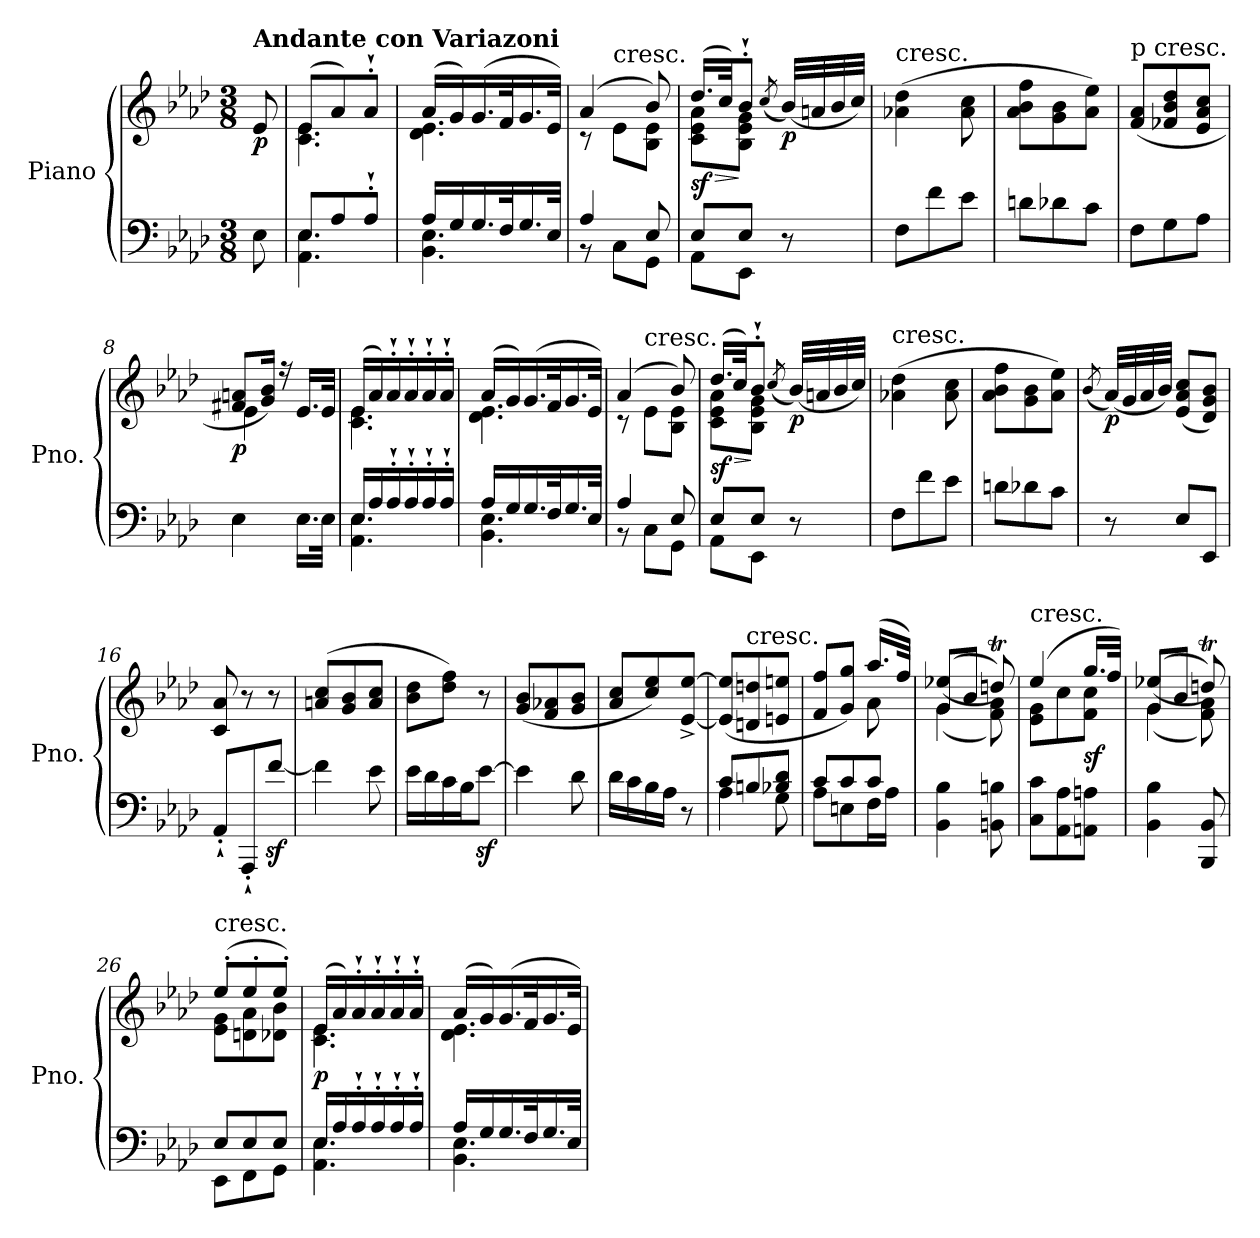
**kern	**kern	**dynam
*part1	*part1	*part1
*staff2	*staff1	*staff1/2
*I"Piano	*	*
*I'Pno.	*	*
*clefF4	*clefG2	*
*k[b-e-a-d-]	*k[b-e-a-d-]	*
*A-:	*A-:	*
*M3/8	*M3/8	*
=	=	=
!	!LO:TX:a:B:t=Andante con Variazoni	!
!	!	!LO:DY:b
8E-\	8e-/	p
=1	=1	=1
*^	*^	*
8E-/L	4.AA-\ 4.E-\	(>8e-/L	4.c\ 4.e-\	.
8A-/	.	8a-/)	.	.
8A-'`/J	.	8a-'`/J	.	.
=2	=2	=2	=2	=2
16A-/LL	4.BB-\ 4.E-\	(>16a-/LL	4.d-\ 4.e-\	.
16G/	.	16g/)	.	.
16.G/	.	(>16.g/	.	.
32F/K	.	32f/K	.	.
16.G/	.	16.g/	.	.
32E-/JJk	.	32e-/JJk)	.	.
=3	=3	=3	=3	=3
4A-/	8r	(>4a-/	8r	.
!	!	!	!LO:TX:a:t=cresc.	!
.	8C\L	.	8e-\L	.
8E-/	8GG\J	8b-/)	8B-\ 8e-\J	.
=4	=4	=4	=4	=4
!	!	!	!	!LO:HP:b
!	!	!	!	!LO:DY:n=1:b
8E-/L	8AA-\L	(>16.dd-/LL	8c\ 8e-\ 8a-\L	> sf
.	.	32cc/JK)	.	.
8E-/J	8EE-\J	8b-'`/J	8B-\ 8e-\ 8g\J	]
.	.	(<8qcc/	.	.
!	!	!	!	!LO:DY:n=2:b
8r	8ryy	(>32b-/LLL)	8ryy	p
.	.	32an/	.	.
.	.	32b-/	.	.
.	.	32cc/JJJ)	.	.
*v	*v	*	*	*
*	*v	*v	*
=5	=5	=5
!	!LO:TX:a:t=cresc.	!
8F\L	(>4a-X\ 4dd-\	.
8f\	.	.
8e-\J	8a-\ 8cc\	.
=6	=6	=6
8dn\L	8a-\ 8b-\ 8ff\L	.
8d-X\	8g\ 8b-\	.
8c\J	8a-\ 8ee-\J)	.
=7	=7	=7
!	!LO:TX:a:t=p cresc.	!
8F\L	(>8f/ 8a-/L	.
8G\	8f-X/ 8b-/ 8dd-/	.
8A-\J	8e-/ 8a-/ 8cc/J	.
!!LO:LB:g=z
=8	=8	=8
*	*^	*
!	!	!	!LO:DY:b
4E-\	8f#X/ 8an/L	4e-\	p
.	16g/ 16b-/Jk)	.	.
.	16r	.	.
16.E-\LL	16.e-/LL	8ryy	.
32E-\JJk	32e-/JJk	.	.
=9	=9	=9	=9
*^	*	*	*
16E-/LL	4.AA-\ 4.E-\	(>16e-/LL	4.c\ 4.e-\	.
16A-/	.	16a-/)	.	.
16A-'`/	.	16a-'`/	.	.
16A-'`/	.	16a-'`/	.	.
16A-'`/	.	16a-'`/	.	.
16A-'`/JJ	.	16a-'`/JJ	.	.
=10	=10	=10	=10	=10
16A-/LL	4.BB-\ 4.E-\	(>16a-/LL	4.d-\ 4.e-\	.
16G/	.	16g/)	.	.
16.G/	.	(>16.g/	.	.
32F/K	.	32f/K	.	.
16.G/	.	16.g/	.	.
32E-/JJk	.	32e-/JJk)	.	.
=11	=11	=11	=11	=11
4A-/	8r	(>4a-/	8r	.
!	!	!	!LO:TX:a:t=cresc.	!
.	8C\L	.	8e-\L	.
8E-/	8GG\J	8b-/)	8B-\ 8e-\J	.
=12	=12	=12	=12	=12
!	!	!	!	!LO:HP:b
!	!	!	!	!LO:DY:n=1:b
8E-/L	8AA-\L	(>16.dd-/LL	8c\ 8e-\ 8a-\L	> sf
.	.	32cc/JK)	.	.
8E-/J	8EE-\J	8b-'`/J	8B-\ 8e-\ 8g\J	]
.	.	(<8qcc/	.	.
!	!	!	!	!LO:DY:n=2:b
8r	8ryy	(>32b-/LLL)	8ryy	p
.	.	32an/	.	.
.	.	32b-/	.	.
.	.	32cc/JJJ)	.	.
*v	*v	*	*	*
*	*v	*v	*
=13	=13	=13
!	!LO:TX:a:t=cresc.	!
8F\L	(>4a-X\ 4dd-\	.
8f\	.	.
8e-\J	8a-\ 8cc\	.
=14	=14	=14
8dn\L	8a-\ 8b-\ 8ff\L	.
8d-X\	8g\ 8b-\	.
8c\J	8a-\ 8ee-\J)	.
!!LO:LB:g=z
=15	=15	=15
.	(<8qb-/	.
!	!	!LO:DY:b
8r	(<32a-/LLL)	p
.	32g/	.
.	32a-/	.
.	32b-/JJJ)	.
8E-/L	(<8e-/ 8a-/ 8cc/L	.
8EE-/J	8d-/ 8g/ 8b-/J)	.
=16	=16	=16
8AA-'`/L	8c/ 8a-/	.
8AAA-'`/	8r	.
[8fz</J	8r	.
=17	=17	=17
4f\]	(>8an/ 8cc/L	.
.	8g/ 8b-/	.
8e-\	8a/ 8cc/J	.
=18	=18	=18
16e-\LL	8b-\ 8dd-\L	.
16d-\	.	.
16c\	8dd-\ 8ff\J)	.
16B-\J	.	.
[8e-z<\J	8r	.
=19	=19	=19
4e-\]	(>8g/ 8b-/L	.
.	8f/ 8a-X/	.
8d-\	8g/ 8b-/J	.
=20	=20	=20
16d-\LL	8a-/ 8cc/L	.
16c\	.	.
16B-\	8cc/ 8ee-/)	.
16A-\JJ	.	.
8r	[8e-/^ [8ee-/^J	.
=21	=21	=21
*^	*	*
8c/L	4A-\	(>8e-/] 8ee-/]L	.
!	!	!LO:TX:a:t=cresc.	!
8Bn/	.	8dn/ 8ddn/	.
8B-X/ 8d-/J	8G\	8en/ 8een/J	.
=22	=22	=22	=22
*	*	*^	*
8c/L	8A-\L	8f/ 8ff/L	4ryy	.
8c/	8En\	8g/ 8gg/J)	.	.
8c/J	16F\L	(>16.aa-/LL	8a-\	.
.	16A-\JJ	.	.	.
.	.	32ff/JJk)	.	.
*v	*v	*	*	*
!!LO:LB:g=z
=23	=23	=23	=23
*	*	*^	*
4BB-\ 4B-\	(>(>4ee-X/	(<4g\	8g/L	.
.	.	.	8b-/J	.
8BBn\ 8Bn\	8ddnt/))	8f\ 8a-\)	8ryy	.
=24	=24	=24	=24	=24
!	!LO:TX:a:t=cresc.	!	!	!
*	*	*v	*v	*
8C\ 8c\L	(>4ee-/	8e-\ 8g\L	.
8AA-\ 8A-\	.	8cc\	.
!	!	!	!LO:DY:b
8AAn\ 8An\J	16.gg/LL	8f\ 8cc\J	sf
.	32ff/JJk)	.	.
=25	=25	=25	=25
*	*	*^	*
4BB-\ 4B-\	(>(>4ee-X/	(<4g\	8g/L	.
.	.	.	8b-/J	.
8BBB-/ 8BB-/	8ddnt/))	8f\ 8a-\)	8ryy	.
=26	=26	=26	=26	=26
*^	*	*	*	*
!	!	!LO:TX:a:t=cresc.	!	!	!
*	*	*	*v	*v	*
8E-/L	8EE-\L	(>8ee-'/L	8e-\ 8g\L	.
8E-/	8FF\	8ee-'/	8dn\ 8a-\	.
8E-/J	8GG\J	8ee-'/J)	8d-X\ 8b-\J	.
=27	=27	=27	=27	=27
!	!	!	!	!LO:DY:b
16E-/LL	4.AA-\ 4.E-\	(>16e-/LL	4.c\ 4.e-\	p
16A-/	.	16a-/)	.	.
16A-'`/	.	16a-'`/	.	.
16A-'`/	.	16a-'`/	.	.
16A-'`/	.	16a-'`/	.	.
16A-'`/JJ	.	16a-'`/JJ	.	.
=28	=28	=28	=28	=28
16A-/LL	4.BB-\ 4.E-\	(>16a-/LL	4.d-\ 4.e-\	.
16G/	.	16g/)	.	.
16.G/	.	(>16.g/	.	.
32F/K	.	32f/K	.	.
16.G/	.	16.g/	.	.
32E-/JJk	.	32e-/JJk)	.	.
*v	*v	*	*	*
*	*v	*v	*
=	=	=
*-	*-	*-
